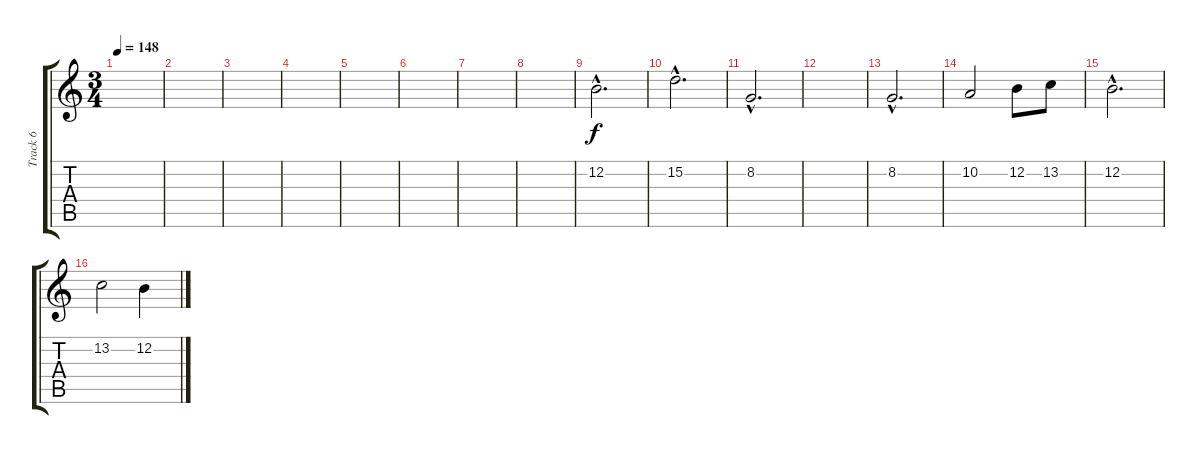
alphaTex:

\track ("Track 6" "Track 6") {instrument englishhorn}
\staff {score tabs}
\tuning (E4 B3 G3 D3 A2 E2) {hide}
\ts (3 4)
\tempo 148
\clef g2
\ks c
|
|
|
|
|
|
|
|
12.2{hac}.2{d} |
15.2{hac}.2{d} |
8.2{hac}.2{d} |
|
8.2{hac}.2{d} |
10.2.2 12.2.8 13.2.8 |
12.2{hac}.2{d} |
13.2.2 12.2.4
